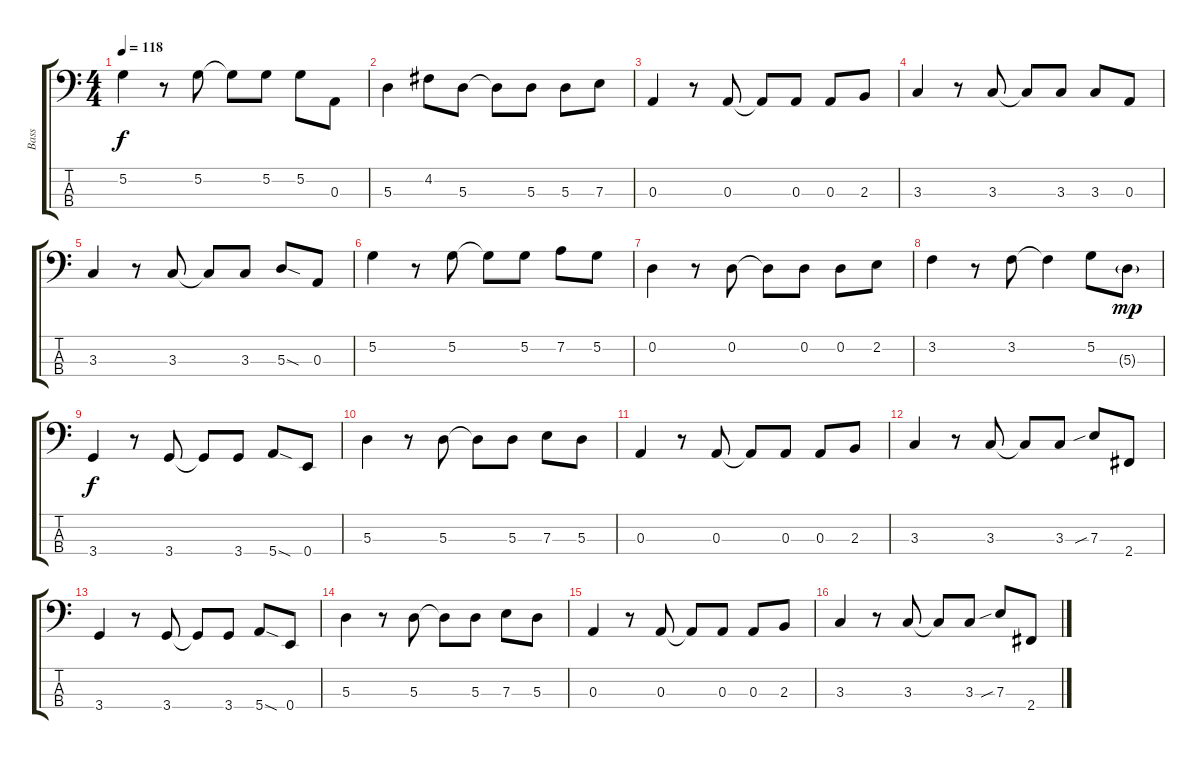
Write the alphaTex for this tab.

\track ("Bass" "Bass") {instrument electricbassfinger}
\staff {score tabs}
\tuning (G2 D2 A1 E1) {hide}
\ts (4 4)
\tempo 118
\clef f4
\ks c
5.2.4{dy f} r.8 5.2.8 5.2{t}.8 5.2.8 5.2.8 0.3.8 |
5.3.4 4.2.8 5.3.8 5.3{t}.8 5.3.8 5.3.8 7.3.8 |
0.3.4 r.8 0.3.8 0.3{t}.8 0.3.8 0.3.8 2.3.8 |
3.3.4 r.8 3.3.8 3.3{t}.8 3.3.8 3.3.8 0.3.8 |
3.3.4 r.8 3.3.8 3.3{t}.8 3.3.8 5.3{sod}.8 0.3.8 |
5.2.4 r.8 5.2.8 5.2{t}.8 5.2.8 7.2.8 5.2.8 |
0.2.4 r.8 0.2.8 0.2{t}.8 0.2.8 0.2.8 2.2.8 |
3.2.4 r.8 3.2.8 3.2{t}.4 5.2.8 5.3{g}.8{dy mp} |
3.4.4{dy f} r.8 3.4.8 3.4{t}.8 3.4.8 5.4{sod}.8 0.4.8 |
5.3.4 r.8 5.3.8 5.3{t}.8 5.3.8 7.3.8 5.3.8 |
0.3.4 r.8 0.3.8 0.3{t}.8 0.3.8 0.3.8 2.3.8 |
3.3.4 r.8 3.3.8 3.3{t}.8 3.3.8 7.3{sib}.8 2.4.8 |
3.4.4 r.8 3.4.8 3.4{t}.8 3.4.8 5.4{sod}.8 0.4.8 |
5.3.4 r.8 5.3.8 5.3{t}.8 5.3.8 7.3.8 5.3.8 |
0.3.4 r.8 0.3.8 0.3{t}.8 0.3.8 0.3.8 2.3.8 |
3.3.4 r.8 3.3.8 3.3{t}.8 3.3.8 7.3{sib}.8 2.4.8
